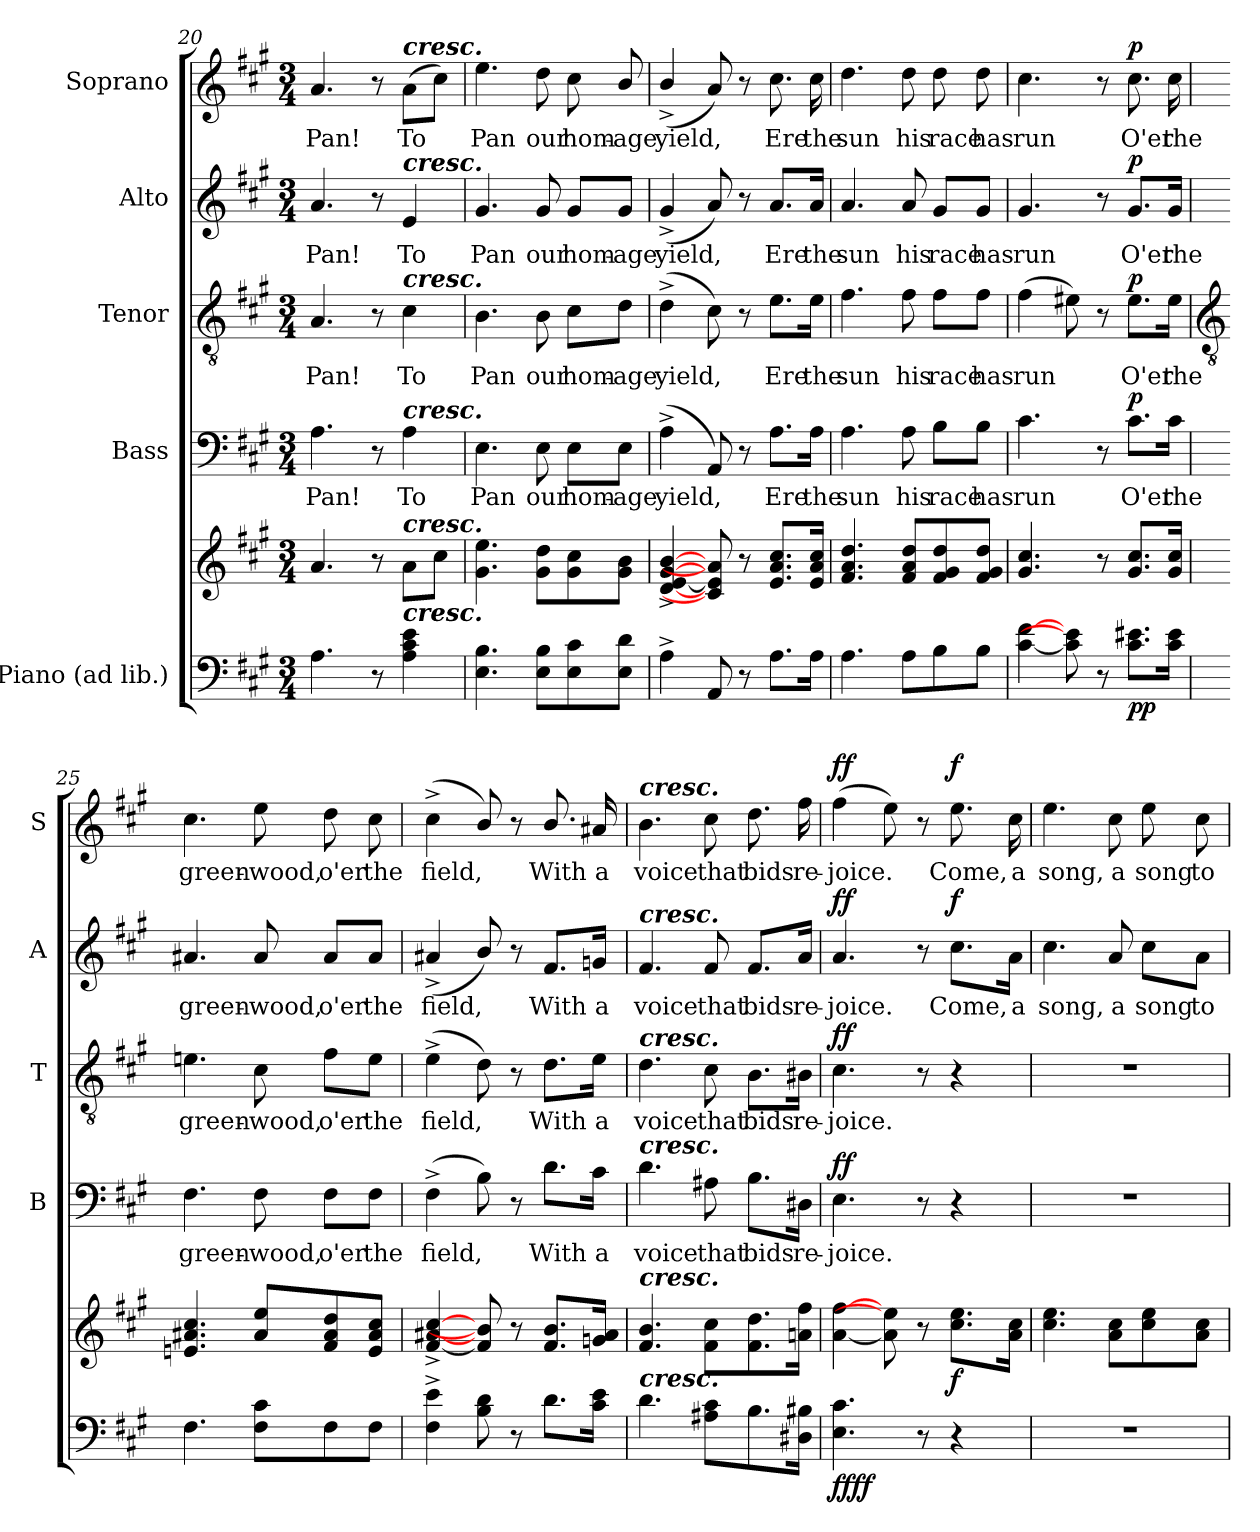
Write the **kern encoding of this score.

**kern	**kern	**dynam	**kern	**text	**dynam	**kern	**text	**dynam	**kern	**text	**dynam	**kern	**text	**dynam
*part5	*part5	*part5	*part4	*part4	*part4	*part3	*part3	*part3	*part2	*part2	*part2	*part1	*part1	*part1
*staff6	*staff5	*staff5/6	*staff4	*staff4	*staff4	*staff3	*staff3	*staff3	*staff2	*staff2	*staff2	*staff1	*staff1	*staff1
*I"Piano (ad lib.)	*	*	*I"Bass	*	*	*I"Tenor	*	*	*I"Alto	*	*	*I"Soprano	*	*
*	*	*	*I'B	*	*	*I'T	*	*	*I'A	*	*	*I'S	*	*
!!LO:LB:g=z
*clefF4	*clefG2	*	*clefF4	*	*	*clefGv2	*	*	*clefG2	*	*	*clefG2	*	*
*k[f#c#g#]	*k[f#c#g#]	*	*k[f#c#g#]	*	*	*k[f#c#g#]	*	*	*k[f#c#g#]	*	*	*k[f#c#g#]	*	*
*A:	*A:	*	*A:	*	*	*A:	*	*	*A:	*	*	*A:	*	*
*M3/4	*M3/4	*	*M3/4	*	*	*M3/4	*	*	*M3/4	*	*	*M3/4	*	*
=20	=20	=20	=20	=20	=20	=20	=20	=20	=20	=20	=20	=20	=20	=20
!	!	!	!	!LO:LY:b	!	!	!LO:LY:b	!	!	!LO:LY:b	!	!	!LO:LY:b	!
4.A	4.a	.	4.A	Pan!	.	4.A	Pan!	.	4.a	Pan!	.	4.a	Pan!	.
8r	8r	.	8r	.	.	8r	.	.	8r	.	.	8r	.	.
!	!	!	!	!	!	!	!	!	!	!	!	!LO:TX:a:Bi:t=cresc.	!	!
!	!	!	!	!	!	!	!	!	!LO:TX:a:Bi:t=cresc.	!	!	!	!	!
!	!	!	!	!	!	!LO:TX:a:Bi:t=cresc.	!	!	!	!	!	!	!	!
!	!	!	!LO:TX:a:Bi:t=cresc.	!	!	!	!	!	!	!	!	!	!	!
!	!LO:TX:a:Bi:t=cresc.	!	!	!	!	!	!	!	!	!	!	!	!	!
!LO:TX:a:Bi:t=cresc.	!	!	!	!	!	!	!	!	!	!	!	!	!	!
!	!	!	!	!LO:LY:b	!	!	!LO:LY:b	!	!	!LO:LY:b	!	!	!LO:LY:b	!
4A 4c# 4e	8aL	.	4A	To	.	4c#	To	.	4e	To	.	(>8aL	To	.
.	8cc#J	.	.	.	.	.	.	.	.	.	.	8cc#J)	.	.
=21	=21	=21	=21	=21	=21	=21	=21	=21	=21	=21	=21	=21	=21	=21
!	!	!	!	!LO:LY:b	!	!	!LO:LY:b	!	!	!LO:LY:b	!	!	!LO:LY:b	!
4.E 4.B	4.g# 4.ee	.	4.E	Pan	.	4.B	Pan	.	4.g#	Pan	.	4.ee	Pan	.
!	!	!	!	!LO:LY:b	!	!	!LO:LY:b	!	!	!LO:LY:b	!	!	!LO:LY:b	!
8E 8BL	8g# 8ddL	.	8E	our	.	8B	our	.	8g#	our	.	8dd	our	.
!	!	!	!	!LO:LY:b	!	!	!LO:LY:b	!	!	!LO:LY:b	!	!	!LO:LY:b	!
8E 8c#	8g# 8cc#	.	8E\L	hom-	.	8c#\L	hom-	.	8g#/L	hom-	.	8cc#	hom-	.
!	!	!	!	!LO:LY:b	!	!	!LO:LY:b	!	!	!LO:LY:b	!	!	!LO:LY:b	!
8E 8dJ	8g# 8bJ	.	8E\J	-age	.	8d\J	-age	.	8g#/J	-age	.	8b/	-age	.
=22	=22	=22	=22	=22	=22	=22	=22	=22	=22	=22	=22	=22	=22	=22
!	!	!	!	!LO:LY:b	!	!	!LO:LY:b	!	!	!LO:LY:b	!	!	!LO:LY:b	!
4A^\	[4d/^ [4e/^ [4g#/^ [4b/^	.	(4A^\	yield,	.	(>4d^\	yield,	.	(<4g#^/	yield,	.	(<4b^/	yield,	.
8AA	8c#] 8e] 8a]	.	8AA)	.	.	8c#)	.	.	8a)	.	.	8a)	.	.
8r	8r	.	8r	.	.	8r	.	.	8r	.	.	8r	.	.
!	!	!	!	!LO:LY:b	!	!	!LO:LY:b	!	!	!LO:LY:b	!	!	!LO:LY:b	!
8.AL	8.e 8.a 8.cc#L	.	8.A\L	Ere	.	8.e\L	Ere	.	8.a/L	Ere	.	8.cc#	Ere	.
!	!	!	!	!LO:LY:b	!	!	!LO:LY:b	!	!	!LO:LY:b	!	!	!LO:LY:b	!
16AJ	16e 16a 16cc#J	.	16A\Jk	the	.	16e\Jk	the	.	16a/Jk	the	.	16cc#	the	.
=23	=23	=23	=23	=23	=23	=23	=23	=23	=23	=23	=23	=23	=23	=23
!	!	!	!	!LO:LY:b	!	!	!LO:LY:b	!	!	!LO:LY:b	!	!	!LO:LY:b	!
4.A	4.f# 4.a 4.dd	.	4.A	sun	.	4.f#	sun	.	4.a	sun	.	4.dd	sun	.
!	!	!	!	!LO:LY:b	!	!	!LO:LY:b	!	!	!LO:LY:b	!	!	!LO:LY:b	!
8AL	8f# 8a 8ddL	.	8A	his	.	8f#	his	.	8a	his	.	8dd	his	.
!	!	!	!	!LO:LY:b	!	!	!LO:LY:b	!	!	!LO:LY:b	!	!	!LO:LY:b	!
8B	8f# 8g# 8dd	.	8B\L	race	.	8f#\L	race	.	8g#/L	race	.	8dd	race	.
!	!	!	!	!LO:LY:b	!	!	!LO:LY:b	!	!	!LO:LY:b	!	!	!LO:LY:b	!
8BJ	8f# 8g# 8ddJ	.	8B\J	has	.	8f#\J	has	.	8g#/J	has	.	8dd	has	.
=24	=24	=24	=24	=24	=24	=24	=24	=24	=24	=24	=24	=24	=24	=24
!	!	!	!	!LO:LY:b	!	!	!LO:LY:b	!	!	!LO:LY:b	!	!	!LO:LY:b	!
[4c# [4f#	4.g# 4.cc#	.	4.c#	run	.	(>4f#	run	.	4.g#	run	.	4.cc#	run	.
8c#] 8e#]	.	.	.	.	.	8e#X)	.	.	.	.	.	.	.	.
8r	8r	.	8r	.	.	8r	.	.	8r	.	.	8r	.	.
!	!	!LO:DY:b=2	!	!LO:LY:b	!	!	!LO:LY:b	!	!	!LO:LY:b	!	!	!LO:LY:b	!
!	!	!LO:DY:n=1:b	!	!	!LO:DY:b	!	!	!LO:DY:b	!	!	!LO:DY:b	!	!	!LO:DY:b
8.c# 8.e#L	8.g# 8.cc#L	p p	8.c#\L	O'er	p	8.e#\L	O'er	p	8.g#/L	O'er	p	8.cc#	O'er	p
!	!	!	!	!LO:LY:b	!	!	!LO:LY:b	!	!	!LO:LY:b	!	!	!LO:LY:b	!
16c# 16e#J	16g# 16cc#J	.	16c#\Jk	the	.	16e#\Jk	the	.	16g#/Jk	the	.	16cc#	the	.
!!LO:LB:g=z
=25	=25	=25	=25	=25	=25	=25	=25	=25	=25	=25	=25	=25	=25	=25
*	*	*	*	*	*	*clefGv2	*	*	*	*	*	*	*	*
!	!	!	!	!LO:LY:b	!	!	!LO:LY:b	!	!	!LO:LY:b	!	!	!LO:LY:b	!
4.F#	4.en 4.a#X 4.cc#	.	4.F#	green-	.	4.en	green-	.	4.a#X	green-	.	4.cc#	green-	.
!	!	!	!	!LO:LY:b	!	!	!LO:LY:b	!	!	!LO:LY:b	!	!	!LO:LY:b	!
8F# 8c#L	8a# 8eeL	.	8F#	-wood,	.	8c#	-wood,	.	8a#	-wood,	.	8ee	-wood,	.
!	!	!	!	!LO:LY:b	!	!	!LO:LY:b	!	!	!LO:LY:b	!	!	!LO:LY:b	!
8F#	8f# 8a# 8dd	.	8F#\L	o'er	.	8f#\L	o'er	.	8a#/L	o'er	.	8dd	o'er	.
!	!	!	!	!LO:LY:b	!	!	!LO:LY:b	!	!	!LO:LY:b	!	!	!LO:LY:b	!
8F#J	8e 8a# 8cc#J	.	8F#\J	the	.	8e\J	the	.	8a#/J	the	.	8cc#	the	.
=26	=26	=26	=26	=26	=26	=26	=26	=26	=26	=26	=26	=26	=26	=26
!	!	!	!	!LO:LY:b	!	!	!LO:LY:b	!	!	!LO:LY:b	!	!	!LO:LY:b	!
4F#^ 4e^	[4f#^ [4a#X^ [4cc#^	.	(>4F#^	field,	.	(>4e^	field,	.	(<4a#X^	field,	.	(<4cc#^	field,	.
8B 8d	8f#/] 8b/]	.	8B)	.	.	8d\)	.	.	8b/)	.	.	8b/)	.	.
8r	8r	.	8r	.	.	8r	.	.	8r	.	.	8r	.	.
!	!	!	!	!LO:LY:b	!	!	!LO:LY:b	!	!	!LO:LY:b	!	!	!LO:LY:b	!
8.dL	8.f#/ 8.b/L	.	8.d\L	With	.	8.d\L	With	.	8.f#/L	With	.	8.b/	With	.
!	!	!	!	!LO:LY:b	!	!	!LO:LY:b	!	!	!LO:LY:b	!	!	!LO:LY:b	!
16c# 16eJ	16gn 16a#J	.	16c#\Jk	a	.	16e\Jk	a	.	16gn/Jk	a	.	16a#X	a	.
=27	=27	=27	=27	=27	=27	=27	=27	=27	=27	=27	=27	=27	=27	=27
!	!	!	!	!	!	!	!	!	!	!	!	!LO:TX:a:Bi:t=cresc.	!	!
!	!	!	!	!	!	!	!	!	!LO:TX:a:Bi:t=cresc.	!	!	!	!	!
!	!	!	!	!	!	!LO:TX:a:Bi:t=cresc.	!	!	!	!	!	!	!	!
!	!	!	!LO:TX:a:Bi:t=cresc.	!	!	!	!	!	!	!	!	!	!	!
!	!LO:TX:a:Bi:t=cresc.	!	!	!	!	!	!	!	!	!	!	!	!	!
!LO:TX:a:Bi:t=cresc.	!	!	!	!	!	!	!	!	!	!	!	!	!	!
!	!	!	!	!LO:LY:b	!	!	!LO:LY:b	!	!	!LO:LY:b	!	!	!LO:LY:b	!
4.d	4.f# 4.b	.	4.d	voice	.	4.d	voice	.	4.f#	voice	.	4.b	voice	.
!	!	!	!	!LO:LY:b	!	!	!LO:LY:b	!	!	!LO:LY:b	!	!	!LO:LY:b	!
8A#X 8c#L	8f# 8cc#L	.	8A#X	that	.	8c#	that	.	8f#	that	.	8cc#	that	.
!	!	!	!	!LO:LY:b	!	!	!LO:LY:b	!	!	!LO:LY:b	!	!	!LO:LY:b	!
8.B	8.f# 8.dd	.	8.B\L	bids	.	8.B\L	bids	.	8.f#/L	bids	.	8.dd	bids	.
!	!	!	!	!LO:LY:b	!	!	!LO:LY:b	!	!	!LO:LY:b	!	!	!LO:LY:b	!
16D#X 16B#XJ	16an 16ff#J	.	16D#X\Jk	re-	.	16B#X\Jk	re-	.	16a/Jk	re-	.	16ff#	re-	.
=28	=28	=28	=28	=28	=28	=28	=28	=28	=28	=28	=28	=28	=28	=28
!	!	!LO:DY:b=2	!	!LO:LY:b	!	!	!LO:LY:b	!	!	!LO:LY:b	!	!	!LO:LY:b	!
!	!	!LO:DY:n=1:b	!	!	!LO:DY:b	!	!	!LO:DY:b	!	!	!LO:DY:b	!	!	!LO:DY:b
4.E 4.c#	[4a [4ff#	ff ff	4.E	joice.	ff	4.c#	joice.	ff	4.a	joice.	ff	(>4ff#	joice.	ff
.	8a] 8ee]	.	.	.	.	.	.	.	.	.	.	8ee)	.	.
8r	8r	.	8r	.	.	8r	.	.	8r	.	.	8r	.	.
!	!	!LO:DY:n=2:b	!	!	!	!	!	!	!	!LO:LY:b	!LO:DY:b	!	!LO:LY:b	!LO:DY:b
4r	8.cc# 8.eeL	f	4r	.	.	4r	.	.	8.cc#\L	Come,	f	8.ee	Come,	f
!	!	!	!	!	!	!	!	!	!	!LO:LY:b	!	!	!LO:LY:b	!
.	16a 16cc#J	.	.	.	.	.	.	.	16a\Jk	a	.	16cc#	a	.
=29	=29	=29	=29	=29	=29	=29	=29	=29	=29	=29	=29	=29	=29	=29
!LO:N:vis=1	!	!	!LO:N:vis=1	!	!	!LO:N:vis=1	!	!	!	!LO:LY:b	!	!	!LO:LY:b	!
2.r	4.cc# 4.ee	.	2.r	.	.	2.r	.	.	4.cc#	song,	.	4.ee	song,	.
!	!	!	!	!	!	!	!	!	!	!LO:LY:b	!	!	!LO:LY:b	!
.	8a 8cc#L	.	.	.	.	.	.	.	8a	a	.	8cc#	a	.
!	!	!	!	!	!	!	!	!	!	!LO:LY:b	!	!	!LO:LY:b	!
.	8cc# 8ee	.	.	.	.	.	.	.	8cc#\L	song	.	8ee	song	.
!	!	!	!	!	!	!	!	!	!	!LO:LY:b	!	!	!LO:LY:b	!
.	8a 8cc#J	.	.	.	.	.	.	.	8a\J	to	.	8cc#	to	.
=	=	=	=	=	=	=	=	=	=	=	=	=	=	=
*-	*-	*-	*-	*-	*-	*-	*-	*-	*-	*-	*-	*-	*-	*-
